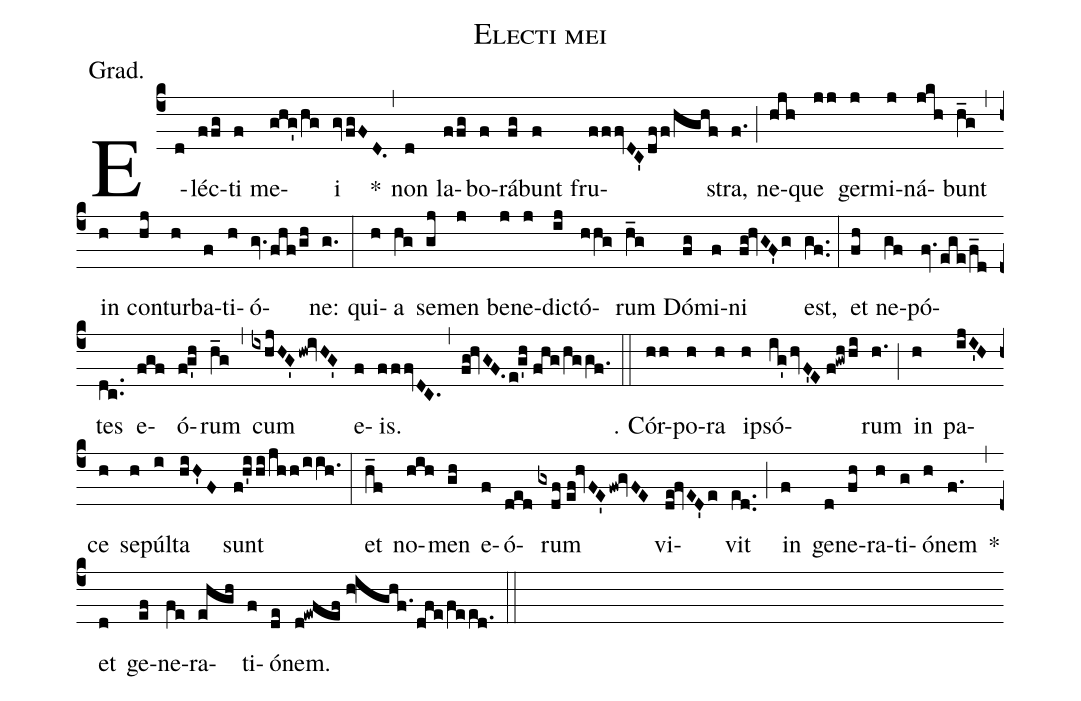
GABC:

name:Electi mei;
annotation:Grad.;
mode:5;
office-part:Gradual;
%%
(c4) E(d)léc(ffg)ti(f) me(ghg'/hg)i(gv/fgFD.) *(,)
non(d) la(ffg)bo(f)rá(fg)bunt(f) fru(fffvDC'/dff/hghf)stra,(f.) (;)
ne(hjh)que(jj) ger(j)mi(j)ná(jkh)bunt(h_g) (,)
in(h) con(hj)tur(h)ba(f)ti(h)ó(gv./fhf/gh)ne:(g.) (:)
qui(h)a(hg) se(gj)men(j) be(j)ne(j)dic(ij)tó(hhg)rum(h_g) Dó(fg)mi(f)ni(fg!hvGF'g) est,(gf..) (:)
et(fh) ne(gf)pó(fv./ege/f_d)tes(dc..) e(fgf)ó(f!g'h)rum(h_g) (,)
cum(ixhjHG'/hw!ivHG') e(f)is.(fffvDC.) (,)
(fg!hvGF.e!g'h//fhg/hggf.) (::)
℣. Cór(hh)po(h)ra(h) ip(h)só(ig'/hvF'E//f!gwhhi)rum(h.) (;)
in(h) pa(ijI'H)ce(h) se(h)púl(i)ta(hiH'F) sunt(f!h'i/hi/jhh/iih.) (:)
et(h_f) no(hih)men(gh) e(f)ó(ded)rum(gxdf//ef!hvFE'/fw!gvFE) vi(de!fvED'e)vit(ed..) (;)
in(f) ge(d)ne(fh)ra(h)ti(g)ó(h)nem(f.) *(,)
et(d) ge(ef)ne(fe)ra(ehgh)ti(f)ó(de)nem.(d!ewfef//h!ighf./dfe/feed.) (::)
